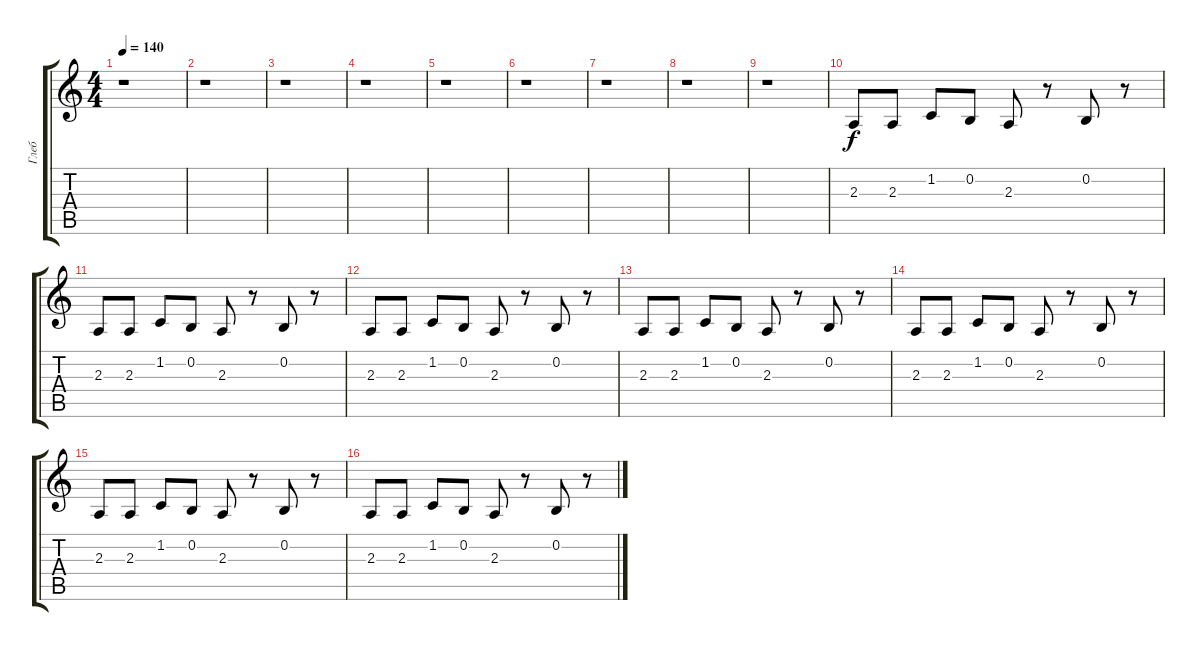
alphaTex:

\track ("Глеб" "Глеб") {instrument lead8bassandlead}
\staff {score tabs}
\tuning (E4 B3 G3 D3 A2 E2) {hide}
\ts (4 4)
\tempo 140
\clef g2
\ks c
r.1{dy f} |
r.1 |
r.1 |
r.1 |
r.1 |
r.1 |
r.1 |
r.1 |
r.1 |
2.3.8 2.3.8 1.2.8 0.2.8 2.3.8 r.8 0.2.8 r.8 |
2.3.8 2.3.8 1.2.8 0.2.8 2.3.8 r.8 0.2.8 r.8 |
2.3.8 2.3.8 1.2.8 0.2.8 2.3.8 r.8 0.2.8 r.8 |
2.3.8 2.3.8 1.2.8 0.2.8 2.3.8 r.8 0.2.8 r.8 |
2.3.8 2.3.8 1.2.8 0.2.8 2.3.8 r.8 0.2.8 r.8 |
2.3.8 2.3.8 1.2.8 0.2.8 2.3.8 r.8 0.2.8 r.8 |
2.3.8 2.3.8 1.2.8 0.2.8 2.3.8 r.8 0.2.8 r.8
